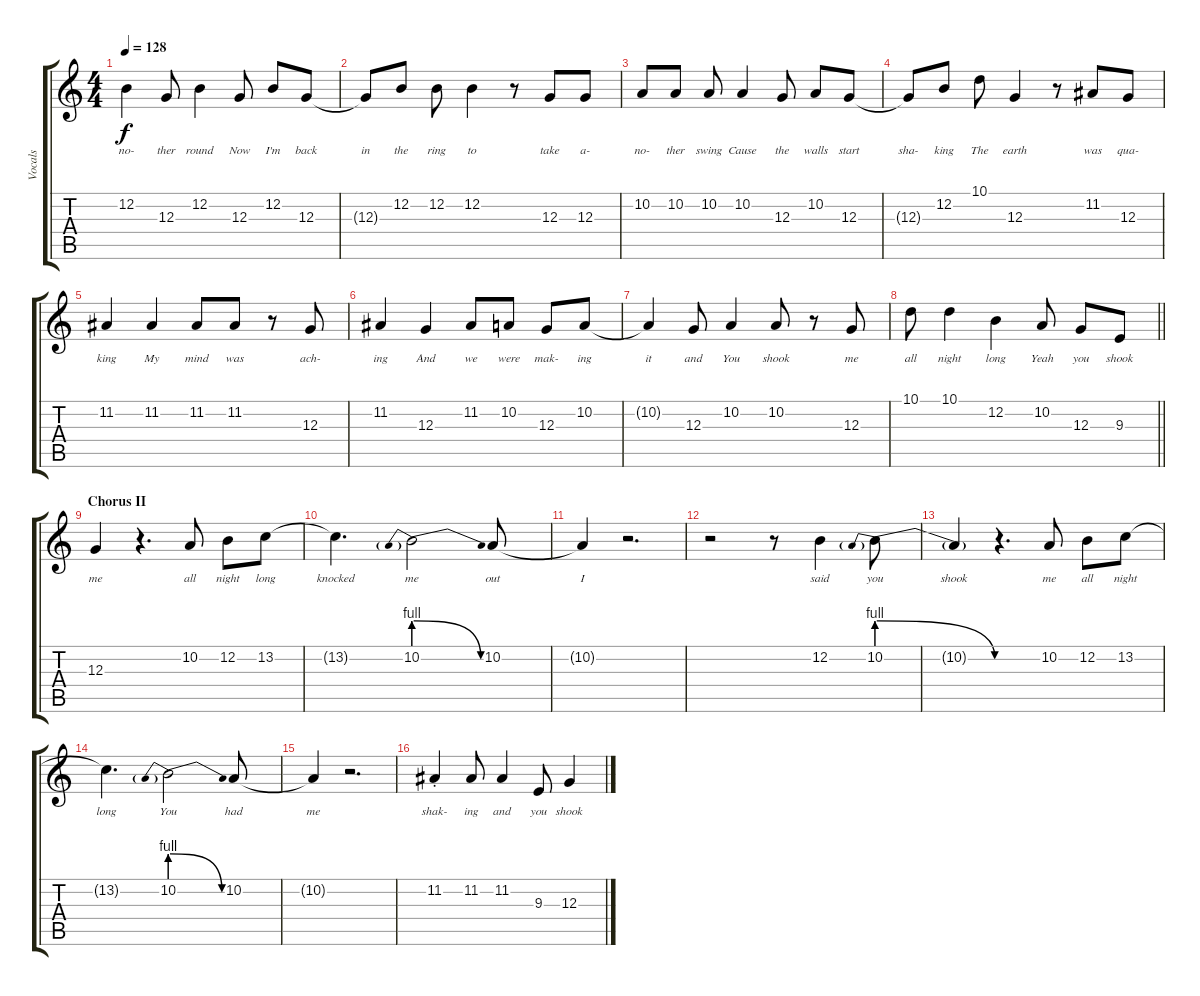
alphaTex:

\track ("Vocals" "Vocals") {instrument altosax}
\staff {score tabs}
\tuning (E4 B3 G3 D3 A2 E2) {hide}
\ts (4 4)
\tempo 128
\clef g2
\ks c
12.2.4{lyrics (0 "no-") lyrics (1 "") lyrics (2 "") lyrics (3 "") lyrics (4 "") dy f} 12.3.8{lyrics (0 "ther") lyrics (1 "") lyrics (2 "") lyrics (3 "") lyrics (4 "")} 12.2.4{lyrics (0 "round") lyrics (1 "") lyrics (2 "") lyrics (3 "") lyrics (4 "")} 12.3.8{lyrics (0 "Now") lyrics (1 "") lyrics (2 "") lyrics (3 "") lyrics (4 "")} 12.2.8{lyrics (0 "I'm") lyrics (1 "") lyrics (2 "") lyrics (3 "") lyrics (4 "")} 12.3.8{lyrics (0 "back") lyrics (1 "") lyrics (2 "") lyrics (3 "") lyrics (4 "")} |
12.3{t}.8{lyrics (0 "in") lyrics (1 "") lyrics (2 "") lyrics (3 "") lyrics (4 "")} 12.2.8{lyrics (0 "the") lyrics (1 "") lyrics (2 "") lyrics (3 "") lyrics (4 "")} 12.2.8{lyrics (0 "ring") lyrics (1 "") lyrics (2 "") lyrics (3 "") lyrics (4 "")} 12.2.4{lyrics (0 "to") lyrics (1 "") lyrics (2 "") lyrics (3 "") lyrics (4 "")} r.8 12.3.8{lyrics (0 "take") lyrics (1 "") lyrics (2 "") lyrics (3 "") lyrics (4 "")} 12.3.8{lyrics (0 "a-") lyrics (1 "") lyrics (2 "") lyrics (3 "") lyrics (4 "")} |
10.2.8{lyrics (0 "no-") lyrics (1 "") lyrics (2 "") lyrics (3 "") lyrics (4 "")} 10.2.8{lyrics (0 "ther") lyrics (1 "") lyrics (2 "") lyrics (3 "") lyrics (4 "")} 10.2.8{lyrics (0 "swing") lyrics (1 "") lyrics (2 "") lyrics (3 "") lyrics (4 "")} 10.2.4{lyrics (0 "Cause") lyrics (1 "") lyrics (2 "") lyrics (3 "") lyrics (4 "")} 12.3.8{lyrics (0 "the") lyrics (1 "") lyrics (2 "") lyrics (3 "") lyrics (4 "")} 10.2.8{lyrics (0 "walls") lyrics (1 "") lyrics (2 "") lyrics (3 "") lyrics (4 "")} 12.3.8{lyrics (0 "start") lyrics (1 "") lyrics (2 "") lyrics (3 "") lyrics (4 "")} |
12.3{t}.8{lyrics (0 "sha-") lyrics (1 "") lyrics (2 "") lyrics (3 "") lyrics (4 "")} 12.2.8{lyrics (0 "king") lyrics (1 "") lyrics (2 "") lyrics (3 "") lyrics (4 "")} 10.1.8{lyrics (0 "The") lyrics (1 "") lyrics (2 "") lyrics (3 "") lyrics (4 "")} 12.3.4{lyrics (0 "earth") lyrics (1 "") lyrics (2 "") lyrics (3 "") lyrics (4 "")} r.8 11.2.8{lyrics (0 "was") lyrics (1 "") lyrics (2 "") lyrics (3 "") lyrics (4 "")} 12.3.8{lyrics (0 "qua-") lyrics (1 "") lyrics (2 "") lyrics (3 "") lyrics (4 "")} |
11.2.4{lyrics (0 "king") lyrics (1 "") lyrics (2 "") lyrics (3 "") lyrics (4 "")} 11.2.4{lyrics (0 "My") lyrics (1 "") lyrics (2 "") lyrics (3 "") lyrics (4 "")} 11.2.8{lyrics (0 "mind") lyrics (1 "") lyrics (2 "") lyrics (3 "") lyrics (4 "")} 11.2.8{lyrics (0 "was") lyrics (1 "") lyrics (2 "") lyrics (3 "") lyrics (4 "")} r.8 12.3.8{lyrics (0 "ach-") lyrics (1 "") lyrics (2 "") lyrics (3 "") lyrics (4 "")} |
11.2.4{lyrics (0 "ing") lyrics (1 "") lyrics (2 "") lyrics (3 "") lyrics (4 "")} 12.3.4{lyrics (0 "And") lyrics (1 "") lyrics (2 "") lyrics (3 "") lyrics (4 "")} 11.2.8{lyrics (0 "we") lyrics (1 "") lyrics (2 "") lyrics (3 "") lyrics (4 "")} 10.2.8{lyrics (0 "were") lyrics (1 "") lyrics (2 "") lyrics (3 "") lyrics (4 "")} 12.3.8{lyrics (0 "mak-") lyrics (1 "") lyrics (2 "") lyrics (3 "") lyrics (4 "")} 10.2.8{lyrics (0 "ing") lyrics (1 "") lyrics (2 "") lyrics (3 "") lyrics (4 "")} |
10.2{t}.4{lyrics (0 "it") lyrics (1 "") lyrics (2 "") lyrics (3 "") lyrics (4 "")} 12.3.8{lyrics (0 "and") lyrics (1 "") lyrics (2 "") lyrics (3 "") lyrics (4 "")} 10.2.4{lyrics (0 "You") lyrics (1 "") lyrics (2 "") lyrics (3 "") lyrics (4 "")} 10.2.8{lyrics (0 "shook") lyrics (1 "") lyrics (2 "") lyrics (3 "") lyrics (4 "")} r.8 12.3.8{lyrics (0 "me") lyrics (1 "") lyrics (2 "") lyrics (3 "") lyrics (4 "")} |
\barLineRight lightlight
10.1.8{lyrics (0 "all") lyrics (1 "") lyrics (2 "") lyrics (3 "") lyrics (4 "")} 10.1.4{lyrics (0 "night") lyrics (1 "") lyrics (2 "") lyrics (3 "") lyrics (4 "")} 12.2.4{lyrics (0 "long") lyrics (1 "") lyrics (2 "") lyrics (3 "") lyrics (4 "")} 10.2.8{lyrics (0 "Yeah") lyrics (1 "") lyrics (2 "") lyrics (3 "") lyrics (4 "")} 12.3.8{lyrics (0 "you") lyrics (1 "") lyrics (2 "") lyrics (3 "") lyrics (4 "")} 9.3.8{lyrics (0 "shook") lyrics (1 "") lyrics (2 "") lyrics (3 "") lyrics (4 "")} |
\section ("" "Chorus II")
12.3.4{lyrics (0 "me") lyrics (1 "") lyrics (2 "") lyrics (3 "") lyrics (4 "")} r.4{d} 10.2.8{lyrics (0 "all") lyrics (1 "") lyrics (2 "") lyrics (3 "") lyrics (4 "")} 12.2.8{lyrics (0 "night") lyrics (1 "") lyrics (2 "") lyrics (3 "") lyrics (4 "")} 13.2.8{lyrics (0 "long") lyrics (1 "") lyrics (2 "") lyrics (3 "") lyrics (4 "")} |
13.2{t}.4{d lyrics (0 "knocked") lyrics (1 "") lyrics (2 "") lyrics (3 "") lyrics (4 "")} 10.2{be (prebendrelease 0 4 60 0)}.2{lyrics (0 "me") lyrics (1 "") lyrics (2 "") lyrics (3 "") lyrics (4 "")} 10.2.8{lyrics (0 "out") lyrics (1 "") lyrics (2 "") lyrics (3 "") lyrics (4 "")} |
10.2{t}.4{lyrics (0 "I") lyrics (1 "") lyrics (2 "") lyrics (3 "") lyrics (4 "")} r.2{d} |
r.2 r.8 12.2.4{lyrics (0 "said") lyrics (1 "") lyrics (2 "") lyrics (3 "") lyrics (4 "")} 10.2{be (prebendrelease 0 4 60 0)}.8{lyrics (0 "you") lyrics (1 "") lyrics (2 "") lyrics (3 "") lyrics (4 "")} |
10.2{t}.4{lyrics (0 "shook") lyrics (1 "") lyrics (2 "") lyrics (3 "") lyrics (4 "")} r.4{d} 10.2.8{lyrics (0 "me") lyrics (1 "") lyrics (2 "") lyrics (3 "") lyrics (4 "")} 12.2.8{lyrics (0 "all") lyrics (1 "") lyrics (2 "") lyrics (3 "") lyrics (4 "")} 13.2.8{lyrics (0 "night") lyrics (1 "") lyrics (2 "") lyrics (3 "") lyrics (4 "")} |
13.2{t}.4{d lyrics (0 "long") lyrics (1 "") lyrics (2 "") lyrics (3 "") lyrics (4 "")} 10.2{be (prebendrelease 0 4 60 0)}.2{lyrics (0 "You") lyrics (1 "") lyrics (2 "") lyrics (3 "") lyrics (4 "")} 10.2.8{lyrics (0 "had") lyrics (1 "") lyrics (2 "") lyrics (3 "") lyrics (4 "")} |
10.2{t}.4{lyrics (0 "me") lyrics (1 "") lyrics (2 "") lyrics (3 "") lyrics (4 "")} r.2{d} |
11.2{st}.4{lyrics (0 "shak-") lyrics (1 "") lyrics (2 "") lyrics (3 "") lyrics (4 "")} 11.2.8{lyrics (0 "ing") lyrics (1 "") lyrics (2 "") lyrics (3 "") lyrics (4 "")} 11.2.4{lyrics (0 "and") lyrics (1 "") lyrics (2 "") lyrics (3 "") lyrics (4 "")} 9.3.8{lyrics (0 "you") lyrics (1 "") lyrics (2 "") lyrics (3 "") lyrics (4 "")} 12.3.4{lyrics (0 "shook") lyrics (1 "") lyrics (2 "") lyrics (3 "") lyrics (4 "")}
